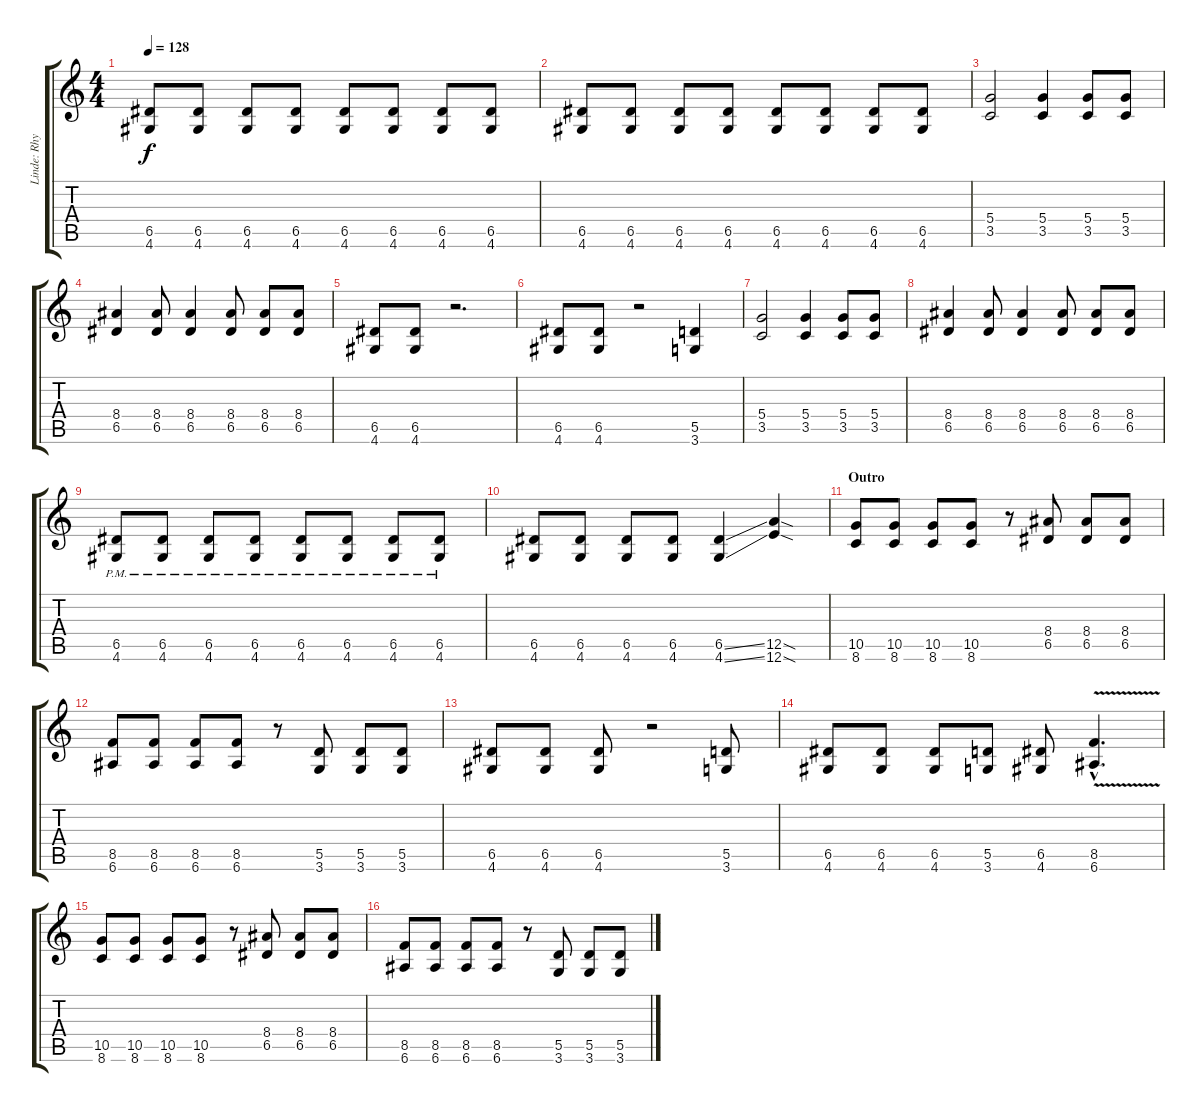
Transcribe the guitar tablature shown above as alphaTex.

\track ("Linde: Rhythm Guitar" "Linde: Rhy") {instrument distortionguitar}
\staff {score tabs}
\tuning (E4 B3 G3 D3 A2 E2) {hide}
\ts (4 4)
\tempo 128
\clef g2
\ks c
(6.5 4.6).8{dy f} (6.5 4.6).8 (6.5 4.6).8 (6.5 4.6).8 (6.5 4.6).8 (6.5 4.6).8 (6.5 4.6).8 (6.5 4.6).8 |
(6.5 4.6).8 (6.5 4.6).8 (6.5 4.6).8 (6.5 4.6).8 (6.5 4.6).8 (6.5 4.6).8 (6.5 4.6).8 (6.5 4.6).8 |
(5.4 3.5).2 (5.4 3.5).4 (5.4 3.5).8 (5.4 3.5).8 |
(8.4 6.5).4 (8.4 6.5).8 (8.4 6.5).4 (8.4 6.5).8 (8.4 6.5).8 (8.4 6.5).8 |
(6.5 4.6).8 (6.5 4.6).8 r.2{d} |
(6.5 4.6).8 (6.5 4.6).8 r.2 (5.5 3.6).4 |
(5.4 3.5).2 (5.4 3.5).4 (5.4 3.5).8 (5.4 3.5).8 |
(8.4 6.5).4 (8.4 6.5).8 (8.4 6.5).4 (8.4 6.5).8 (8.4 6.5).8 (8.4 6.5).8 |
(6.5{pm} 4.6{pm}).8 (6.5{pm} 4.6{pm}).8 (6.5{pm} 4.6{pm}).8 (6.5{pm} 4.6{pm}).8 (6.5{pm} 4.6).8 (6.5{pm} 4.6).8 (6.5{pm} 4.6).8 (6.5{pm} 4.6).8 |
(6.5 4.6).8 (6.5 4.6).8 (6.5 4.6).8 (6.5 4.6).8 (6.5{ss} 4.6{ss}).4 (12.5{sod} 12.6{sod}).4 |
\section ("" "Outro")
(10.5 8.6).8 (10.5 8.6).8 (10.5 8.6).8 (10.5 8.6).8 r.8 (8.4 6.5).8 (8.4 6.5).8 (8.4 6.5).8 |
(8.5 6.6).8 (8.5 6.6).8 (8.5 6.6).8 (8.5 6.6).8 r.8 (5.5 3.6).8 (5.5 3.6).8 (5.5 3.6).8 |
(6.5 4.6).8 (6.5 4.6).8 (6.5 4.6).8 r.2 (5.5 3.6).8 |
(6.5 4.6).8 (6.5 4.6).8 (6.5 4.6).8 (5.5 3.6).8 (6.5 4.6).8 (8.5{hac} 6.6{v hac}).4{d} |
(10.5 8.6).8 (10.5 8.6).8 (10.5 8.6).8 (10.5 8.6).8 r.8 (8.4 6.5).8 (8.4 6.5).8 (8.4 6.5).8 |
(8.5 6.6).8 (8.5 6.6).8 (8.5 6.6).8 (8.5 6.6).8 r.8 (5.5 3.6).8 (5.5 3.6).8 (5.5 3.6).8
